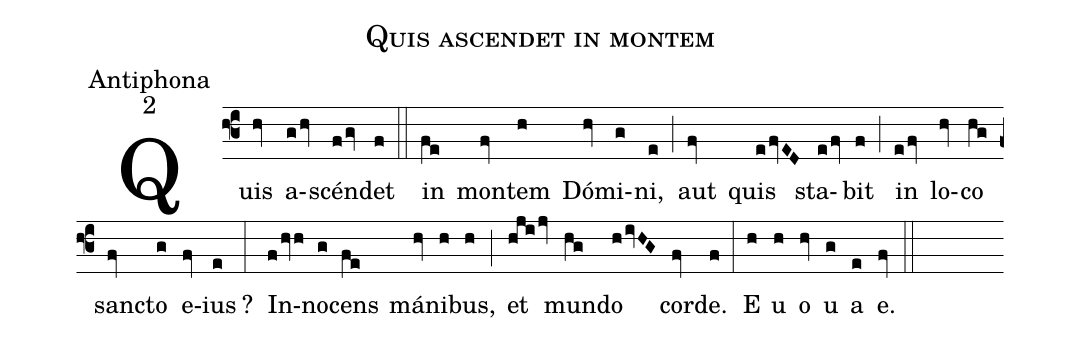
name:Quis ascendet in montem;
office-part:Antiphona;
mode:2;
%%
(f3)Quis(hv) a(ghv)scén(fgv)det(f) (::) in(fe) mon(fv)tem(h) Dó(hv)mi(g)ni,(e) (;) aut(fv) quis(efvED) sta(efv)bit(f) (;) in(efv) lo(hv)co(hg) sanc(fv)to(g) e(fv)ius(e)? (:) In(fhvh)no(g)cens(fe) má(hv)ni(h)bus,(h) (;) et(hjijv) mun(hg)do(hivHG) cor(fv)de.(f) (:) E(h) u(h) o(hv) u(g) a(e) e.(fv) (::)
